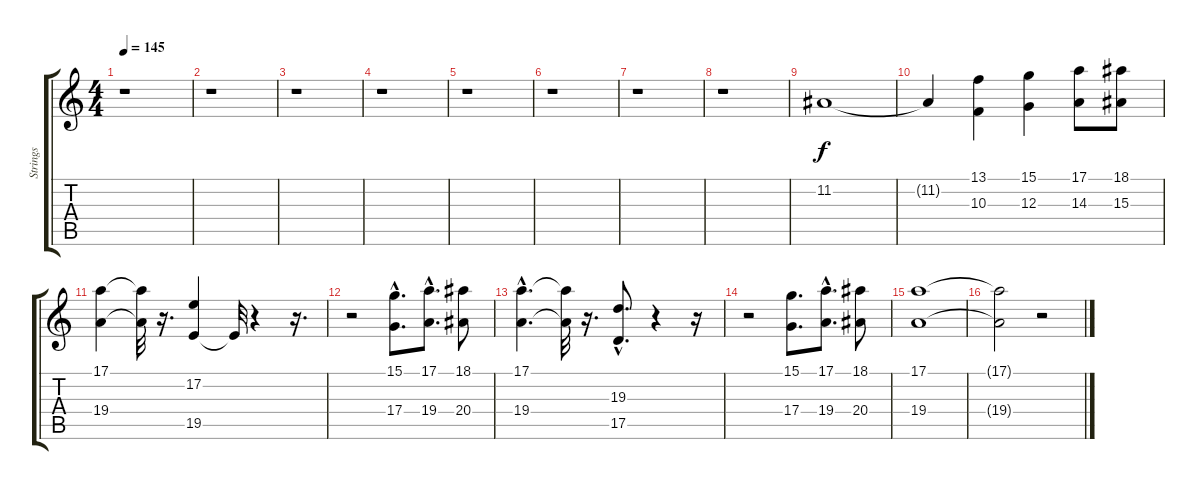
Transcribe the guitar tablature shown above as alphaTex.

\track ("Strings" "Strings") {instrument stringensemble1}
\staff {score tabs}
\tuning (E4 B3 G3 D3 A2 E2) {hide}
\ts (4 4)
\tempo 145
\clef g2
\ks c
r.1{dy f} |
r.1 |
r.1 |
r.1 |
r.1 |
r.1 |
r.1 |
r.1 |
11.2.1 |
11.2{t}.4 (13.1 10.3).4 (15.1 12.3).4 (17.1 14.3).8 (18.1 15.3).8 |
(17.1 19.4).4 (17.1{t} 19.4{t}).32 r.16{d} (17.2 19.5).4 19.5{t}.32 r.4 r.16{d} |
r.2 (15.1{hac} 17.4{hac}).8{d} (17.1{hac} 19.4{hac}).8{d} (18.1 20.4).8 |
(17.1{hac} 19.4{hac}).4{d} (17.1{t} 19.4{t}).32 r.16{d} (19.3{hac} 17.5).8{d} r.4 r.16 |
r.2 (15.1 17.4).8{d volume 10} (17.1{hac} 19.4{hac}).8{d} (18.1 20.4).8 |
(17.1 19.4).1 |
(17.1{t} 19.4{t}).2 r.2
